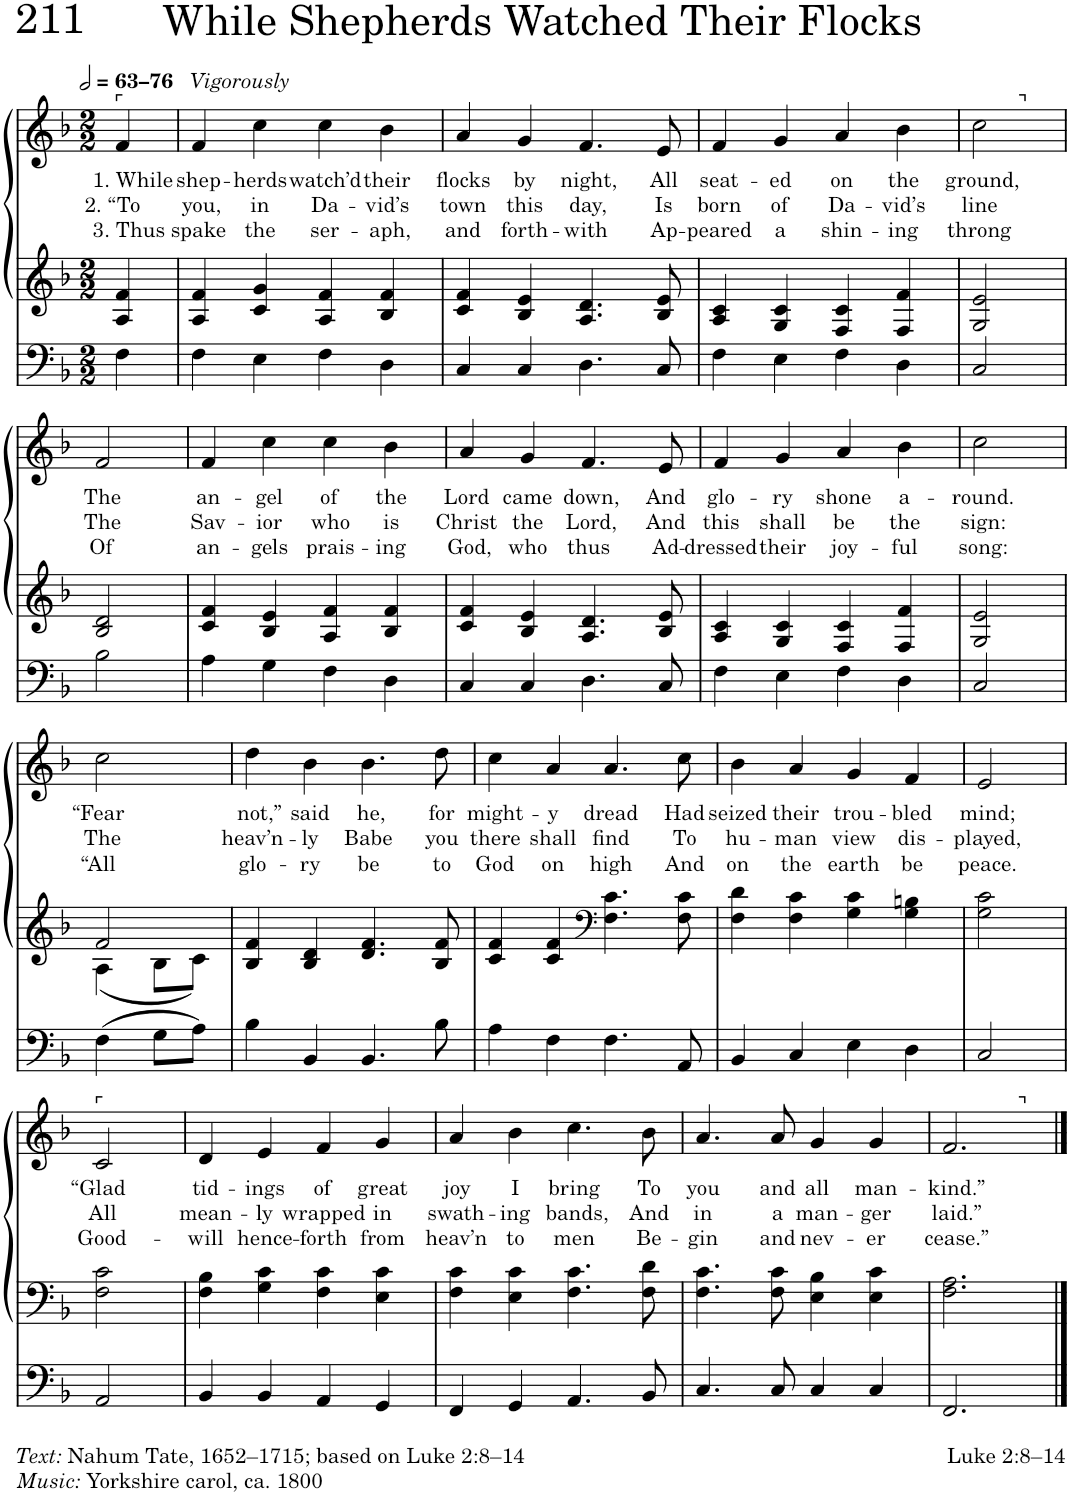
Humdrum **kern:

**kern	**kern	**kern	**text	**text	**text
*part1	*part1	*part1	*part1	*part1	*part1
*staff3	*staff2	*staff1	*staff1	*staff1	*staff1
*I"Organ	*	*	*	*	*
*I'Org.	*	*	*	*	*
*clefF4	*clefG2	*clefG2	*	*	*
*k[b-]	*k[b-]	*k[b-]	*	*	*
*M2/2	*M2/2	*M2/2	*	*	*
*MM126	*MM126	*MM126	*	*	*
=1	=1	=1	=1	=1	=1
!	!	!LO:TX:a:t=⌜	!	!	!
!	!	!LO:TX:a:B:t=–76	!	!	!
!	!	!	!LO:LY:b	!LO:LY:b	!LO:LY:b
4F\	4A/ 4f/	4f/	1. While	2. “To	3. Thus
=2	=2	=2	=2	=2	=2
!	!	!LO:TX:a:i:t=Vigorously	!	!	!
!	!	!	!LO:LY:b	!LO:LY:b	!LO:LY:b
4F\	4A/ 4f/	4f/	shep-	you,	spake
!	!	!	!LO:LY:b	!LO:LY:b	!LO:LY:b
4E\	4c/ 4g/	4cc\	-herds	in	the
!	!	!	!LO:LY:b	!LO:LY:b	!LO:LY:b
4F\	4A/ 4f/	4cc\	watch’d	Da-	ser-
!	!	!	!LO:LY:b	!LO:LY:b	!LO:LY:b
4D\	4B-/ 4f/	4b-\	their	-vid’s	-aph,
=3	=3	=3	=3	=3	=3
!	!	!	!LO:LY:b	!LO:LY:b	!LO:LY:b
4C/	4c/ 4f/	4a/	flocks	town	and
!	!	!	!LO:LY:b	!LO:LY:b	!LO:LY:b
4C/	4B-/ 4e/	4g/	by	this	forth-
!	!	!	!LO:LY:b	!LO:LY:b	!LO:LY:b
4.D\	4.A/ 4.d/	4.f/	night,	day,	-with
!	!	!	!LO:LY:b	!LO:LY:b	!LO:LY:b
8C/	8B-/ 8e/	8e/	All	Is	Ap-
=4	=4	=4	=4	=4	=4
!	!	!	!LO:LY:b	!LO:LY:b	!LO:LY:b
4F\	4A/ 4c/	4f/	seat-	born	-peared
!	!	!	!LO:LY:b	!LO:LY:b	!LO:LY:b
4E\	4G/ 4c/	4g/	-ed	of	a
!	!	!	!LO:LY:b	!LO:LY:b	!LO:LY:b
4F\	4F/ 4c/	4a/	on	Da-	shin-
!	!	!	!LO:LY:b	!LO:LY:b	!LO:LY:b
4D\	4F/ 4f/	4b-\	the	-vid’s	-ing
=5	=5	=5	=5	=5	=5
!	!	!	!LO:LY:b	!LO:LY:b	!LO:LY:b
*	*	*^	*	*	*
2C/	2G/ 2e/	2cc\	4ryy	ground,	line	throng
!	!	!	!LO:TX:a:t=⌝	!	!	!
.	.	.	4ryy	.	.	.
!!LO:LB:g=z
=6	=6	=6	=6	=6	=6	=6
!	!	!	!	!LO:LY:b	!LO:LY:b	!LO:LY:b
*	*	*v	*v	*	*	*
2B-\	2B-/ 2d/	2f/	The	The	Of
=7	=7	=7	=7	=7	=7
!	!	!	!LO:LY:b	!LO:LY:b	!LO:LY:b
4A\	4c/ 4f/	4f/	an-	Sav-	an-
!	!	!	!LO:LY:b	!LO:LY:b	!LO:LY:b
4G\	4B-/ 4e/	4cc\	-gel	-ior	-gels
!	!	!	!LO:LY:b	!LO:LY:b	!LO:LY:b
4F\	4A/ 4f/	4cc\	of	who	prais-
!	!	!	!LO:LY:b	!LO:LY:b	!LO:LY:b
4D\	4B-/ 4f/	4b-\	the	is	-ing
=8	=8	=8	=8	=8	=8
!	!	!	!LO:LY:b	!LO:LY:b	!LO:LY:b
4C/	4c/ 4f/	4a/	Lord	Christ	God,
!	!	!	!LO:LY:b	!LO:LY:b	!LO:LY:b
4C/	4B-/ 4e/	4g/	came	the	who
!	!	!	!LO:LY:b	!LO:LY:b	!LO:LY:b
4.D\	4.A/ 4.d/	4.f/	down,	Lord,	thus
!	!	!	!LO:LY:b	!LO:LY:b	!LO:LY:b
8C/	8B-/ 8e/	8e/	And	And	Ad-
=9	=9	=9	=9	=9	=9
!	!	!	!LO:LY:b	!LO:LY:b	!LO:LY:b
4F\	4A/ 4c/	4f/	glo-	this	-dressed
!	!	!	!LO:LY:b	!LO:LY:b	!LO:LY:b
4E\	4G/ 4c/	4g/	-ry	shall	their
!	!	!	!LO:LY:b	!LO:LY:b	!LO:LY:b
4F\	4F/ 4c/	4a/	shone	be	joy-
!	!	!	!LO:LY:b	!LO:LY:b	!LO:LY:b
4D\	4F/ 4f/	4b-\	a-	the	-ful
=10	=10	=10	=10	=10	=10
!	!	!	!LO:LY:b	!LO:LY:b	!LO:LY:b
2C/	2G/ 2e/	2cc\	-round.	sign:	song:
!!LO:LB:g=z
=11	=11	=11	=11	=11	=11
*	*^	*	*	*	*
!	!	!	!	!LO:LY:b	!LO:LY:b	!LO:LY:b
4F\	2f/	4A\	2cc\	“Fear	The	“All
8G\L	.	8B-\L	.	.	.	.
8A\J	.	8c\J	.	.	.	.
=12	=12	=12	=12	=12	=12	=12
!	!	!	!	!LO:LY:b	!LO:LY:b	!LO:LY:b
*	*v	*v	*	*	*	*
4B-\	4B-/ 4f/	4dd\	not,”	heav’n-	glo-
!	!	!	!LO:LY:b	!LO:LY:b	!LO:LY:b
4BB-/	4B-/ 4d/	4b-\	said	-ly	-ry
!	!	!	!LO:LY:b	!LO:LY:b	!LO:LY:b
4.BB-/	4.d/ 4.f/	4.b-\	he,	Babe	be
!	!	!	!LO:LY:b	!LO:LY:b	!LO:LY:b
8B-\	8B-/ 8f/	8dd\	for	you	to
=13	=13	=13	=13	=13	=13
!	!	!	!LO:LY:b	!LO:LY:b	!LO:LY:b
4A\	4c/ 4f/	4cc\	might-	there	God
!	!	!	!LO:LY:b	!LO:LY:b	!LO:LY:b
4F\	4c/ 4f/	4a/	-y	shall	on
*	*clefF4	*	*	*	*
!	!	!	!LO:LY:b	!LO:LY:b	!LO:LY:b
4.F\	4.F\ 4.c\	4.a/	dread	find	high
!	!	!	!LO:LY:b	!LO:LY:b	!LO:LY:b
8AA/	8F\ 8c\	8cc\	Had	To	And
=14	=14	=14	=14	=14	=14
!	!	!	!LO:LY:b	!LO:LY:b	!LO:LY:b
4BB-/	4F\ 4d\	4b-\	seized	hu-	on
!	!	!	!LO:LY:b	!LO:LY:b	!LO:LY:b
4C/	4F\ 4c\	4a/	their	-man	the
!	!	!	!LO:LY:b	!LO:LY:b	!LO:LY:b
4E\	4G\ 4c\	4g/	trou-	view	earth
!	!	!	!LO:LY:b	!LO:LY:b	!LO:LY:b
4D\	4G\ 4Bn\	4f/	-bled	dis-	be
=15	=15	=15	=15	=15	=15
!	!	!	!LO:LY:b	!LO:LY:b	!LO:LY:b
2C/	2G\ 2c\	2e/	mind;	-played,	peace.
!!LO:LB:g=z
=16	=16	=16	=16	=16	=16
!	!	!LO:TX:a:t=⌜	!	!	!
!	!	!	!LO:LY:b	!LO:LY:b	!LO:LY:b
2AA/	2F\ 2c\	2c/	“Glad	All	Good-
=17	=17	=17	=17	=17	=17
!	!	!	!LO:LY:b	!LO:LY:b	!LO:LY:b
4BB-/	4F\ 4B-\	4d/	tid-	mean-	-will
!	!	!	!LO:LY:b	!LO:LY:b	!LO:LY:b
4BB-/	4G\ 4c\	4e/	-ings	-ly	hence-
!	!	!	!LO:LY:b	!LO:LY:b	!LO:LY:b
4AA/	4F\ 4c\	4f/	of	wrapped	-forth
!	!	!	!LO:LY:b	!LO:LY:b	!LO:LY:b
4GG/	4E\ 4c\	4g/	great	in	from
=18	=18	=18	=18	=18	=18
!	!	!	!LO:LY:b	!LO:LY:b	!LO:LY:b
4FF/	4F\ 4c\	4a/	joy	swath-	heav’n
!	!	!	!LO:LY:b	!LO:LY:b	!LO:LY:b
4GG/	4E\ 4c\	4b-\	I	-ing	to
!	!	!	!LO:LY:b	!LO:LY:b	!LO:LY:b
4.AA/	4.F\ 4.c\	4.cc\	bring	bands,	men
!	!	!	!LO:LY:b	!LO:LY:b	!LO:LY:b
8BB-/	8F\ 8d\	8b-\	To	And	Be-
=19	=19	=19	=19	=19	=19
!	!	!	!LO:LY:b	!LO:LY:b	!LO:LY:b
4.C/	4.F\ 4.c\	4.a/	you	in	-gin
!	!	!	!LO:LY:b	!LO:LY:b	!LO:LY:b
8C/	8F\ 8c\	8a/	and	a	and
!	!	!	!LO:LY:b	!LO:LY:b	!LO:LY:b
4C/	4E\ 4B-\	4g/	all	man-	nev-
!	!	!	!LO:LY:b	!LO:LY:b	!LO:LY:b
4C/	4E\ 4c\	4g/	man-	-ger	-er
=20	=20	=20	=20	=20	=20
!	!	!	!LO:LY:b	!LO:LY:b	!LO:LY:b
*	*	*^	*	*	*
2.FF/	2.F\ 2.A\	2.f/	2ryy	-kind.”	laid.”	cease.”
!	!	!	!LO:TX:a:t=⌝	!	!	!
.	.	.	4ryy	.	.	.
*	*	*v	*v	*	*	*
==	==	==	==	==	==
*-	*-	*-	*-	*-	*-
